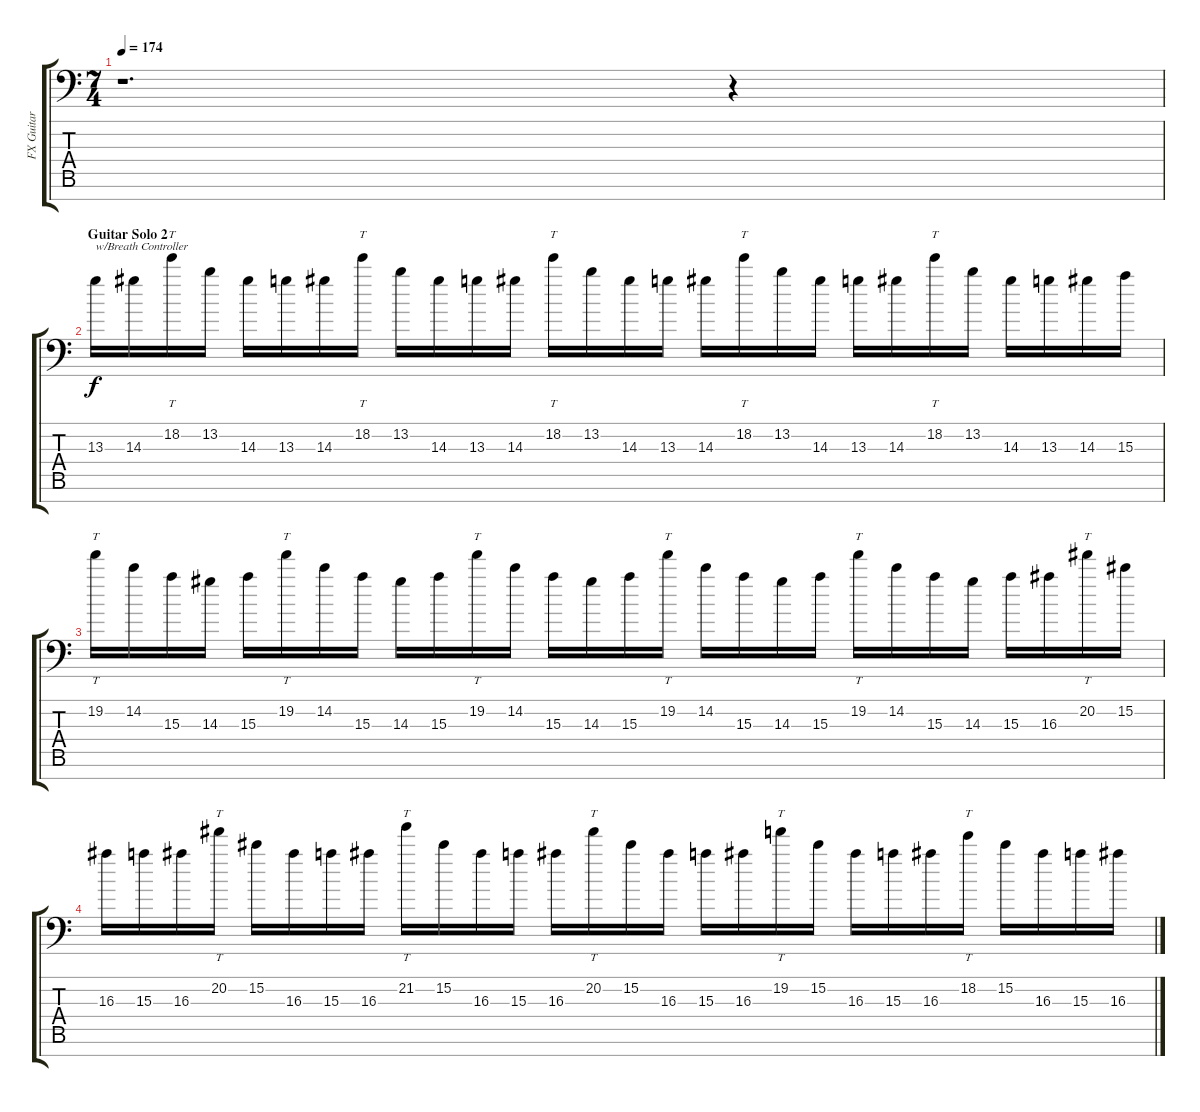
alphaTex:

\track ("FX Guitar" "FX Guitar") {instrument distortionguitar}
\staff {score tabs}
\tuning (Eb4 Bb3 Gb3 Db3 Ab2 Eb2 Bb1) {hide}
\ts (7 4)
\tempo 174
\clef f4
\ks c
r.1{d dy f} r.4 |
\section ("" "Guitar Solo 2")
13.3.16{txt "w/Breath Controller" volume 16 instrument overdrivenguitar} 14.3.16 18.2.16{tt} 13.2.16 14.3.16 13.3.16 14.3.16 18.2.16{tt} 13.2.16 14.3.16 13.3.16 14.3.16 18.2.16{tt} 13.2.16 14.3.16 13.3.16 14.3.16 18.2.16{tt} 13.2.16 14.3.16 13.3.16 14.3.16 18.2.16{tt} 13.2.16 14.3.16 13.3.16 14.3.16 15.3.16 |
19.2.16{tt} 14.2.16 15.3.16 14.3.16 15.3.16 19.2.16{tt} 14.2.16 15.3.16 14.3.16 15.3.16 19.2.16{tt} 14.2.16 15.3.16 14.3.16 15.3.16 19.2.16{tt} 14.2.16 15.3.16 14.3.16 15.3.16 19.2.16{tt} 14.2.16 15.3.16 14.3.16 15.3.16 16.3.16 20.2.16{tt} 15.2.16 |
16.3.16 15.3.16 16.3.16 20.2.16{tt} 15.2.16 16.3.16 15.3.16 16.3.16 21.2.16{tt} 15.2.16 16.3.16 15.3.16 16.3.16 20.2.16{tt} 15.2.16 16.3.16 15.3.16 16.3.16 19.2.16{tt} 15.2.16 16.3.16 15.3.16 16.3.16 18.2.16{tt} 15.2.16 16.3.16 15.3.16 16.3.16
